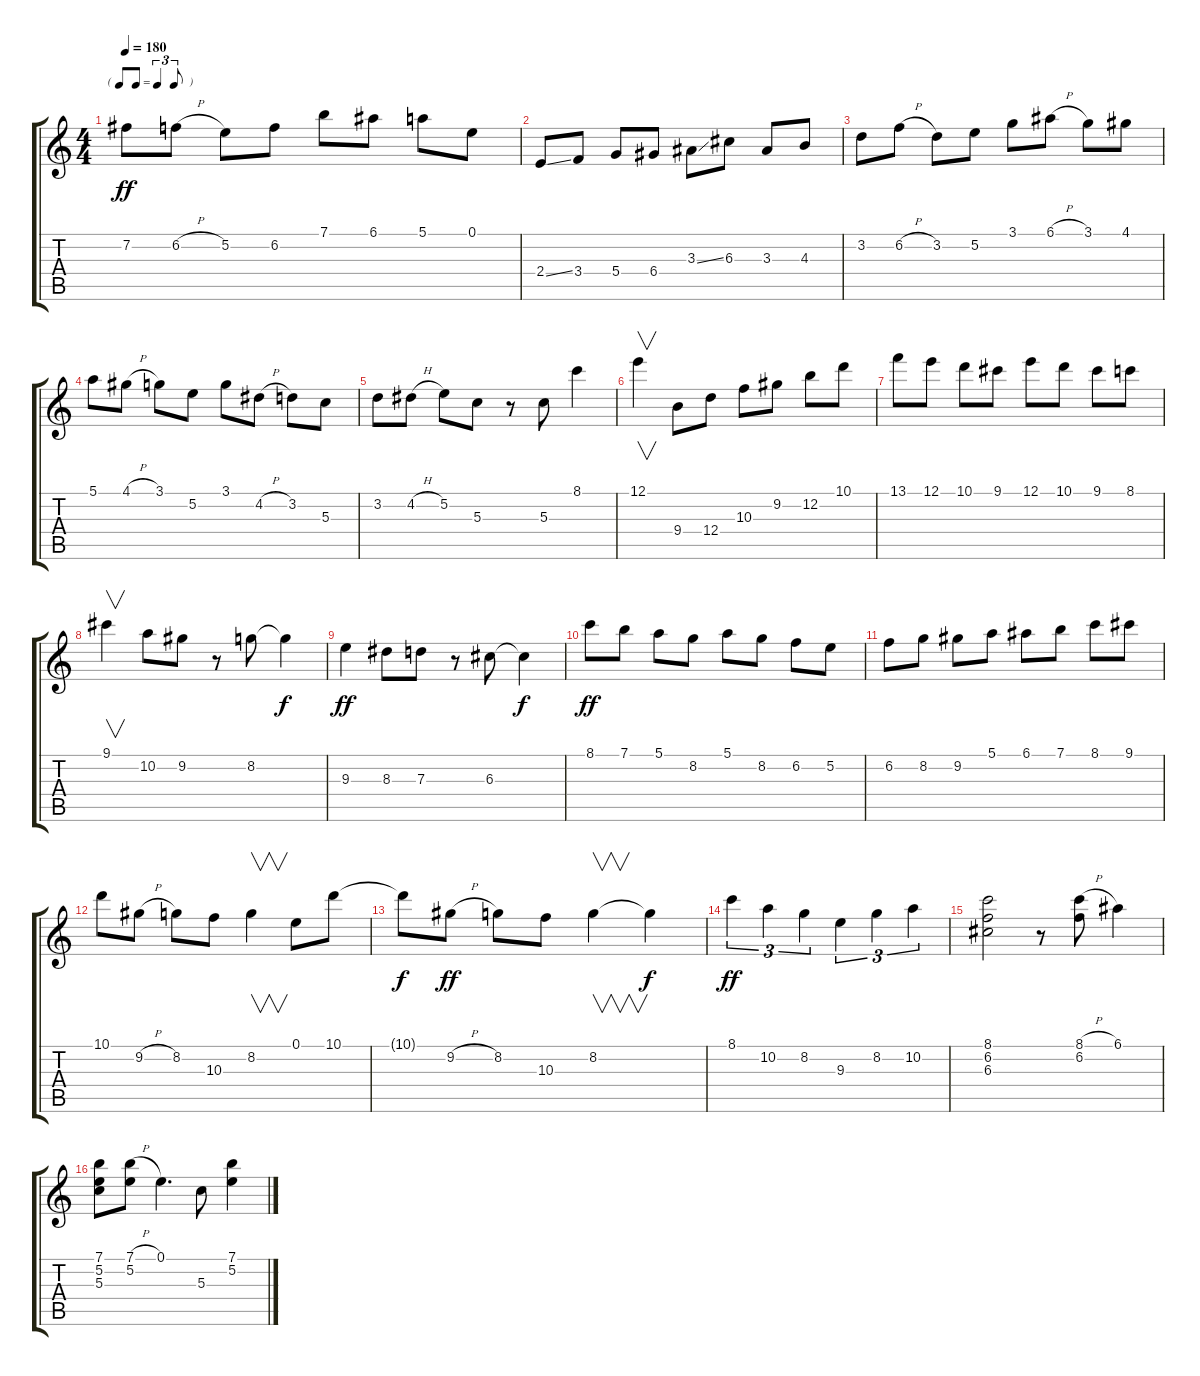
\track "" {instrument acousticguitarnylon}
\staff {score tabs}
\tuning (E4 B3 G3 D3 A2 E2) {hide}
\ts (4 4)
\tf triplet8th
\tempo 180
\clef g2
\ks c
7.2.8{dy ff} 6.2{h}.8 5.2.8 6.2.8 7.1.8 6.1.8 5.1.8 0.1.8 |
2.4{ss}.8 3.4.8 5.4.8 6.4.8 3.3{ss}.8 6.3.8 3.3.8 4.3.8 |
3.2.8 6.2{h}.8 3.2.8 5.2.8 3.1.8 6.1{h}.8 3.1.8 4.1.8 |
5.1.8 4.1{h}.8 3.1.8 5.2.8 3.1.8 4.2{h}.8 3.2.8 5.3.8 |
3.2.8 4.2{h}.8 5.2.8 5.3.8 r.8 5.3.8 8.1.4 |
12.1.4{v} 9.4.8 12.4.8 10.3.8 9.2.8 12.2.8 10.1.8 |
13.1.8 12.1.8 10.1.8 9.1.8 12.1.8 10.1.8 9.1.8 8.1.8 |
9.1.4{v} 10.2.8 9.2.8 r.8 8.2.8 8.2{t}.4{dy f} |
9.3.4{dy ff} 8.3.8 7.3.8 r.8 6.3.8 6.3{t}.4{dy f} |
8.1.8{dy ff} 7.1.8 5.1.8 8.2.8 5.1.8 8.2.8 6.2.8 5.2.8 |
6.2.8 8.2.8 9.2.8 5.1.8 6.1.8 7.1.8 8.1.8 9.1.8 |
10.1.8 9.2{h}.8 8.2.8 10.3.8 8.2.4{v} 0.1.8 10.1.8 |
10.1{t}.8{dy f} 9.2{h}.8{dy ff} 8.2.8 10.3.8 8.2.4{v} 8.2{t}.4{dy f} |
8.1.4{tu (3 2) dy ff} 10.2.4{tu (3 2)} 8.2.4{tu (3 2)} 9.3.4{tu (3 2)} 8.2.4{tu (3 2)} 10.2.4{tu (3 2)} |
(8.1 6.2 6.3).2 r.8 (8.1{h} 6.2).8 6.1.4 |
(7.1 5.2 5.3).8 (7.1{h} 5.2).8 0.1.4{d} 5.3.8 (7.1 5.2).4
